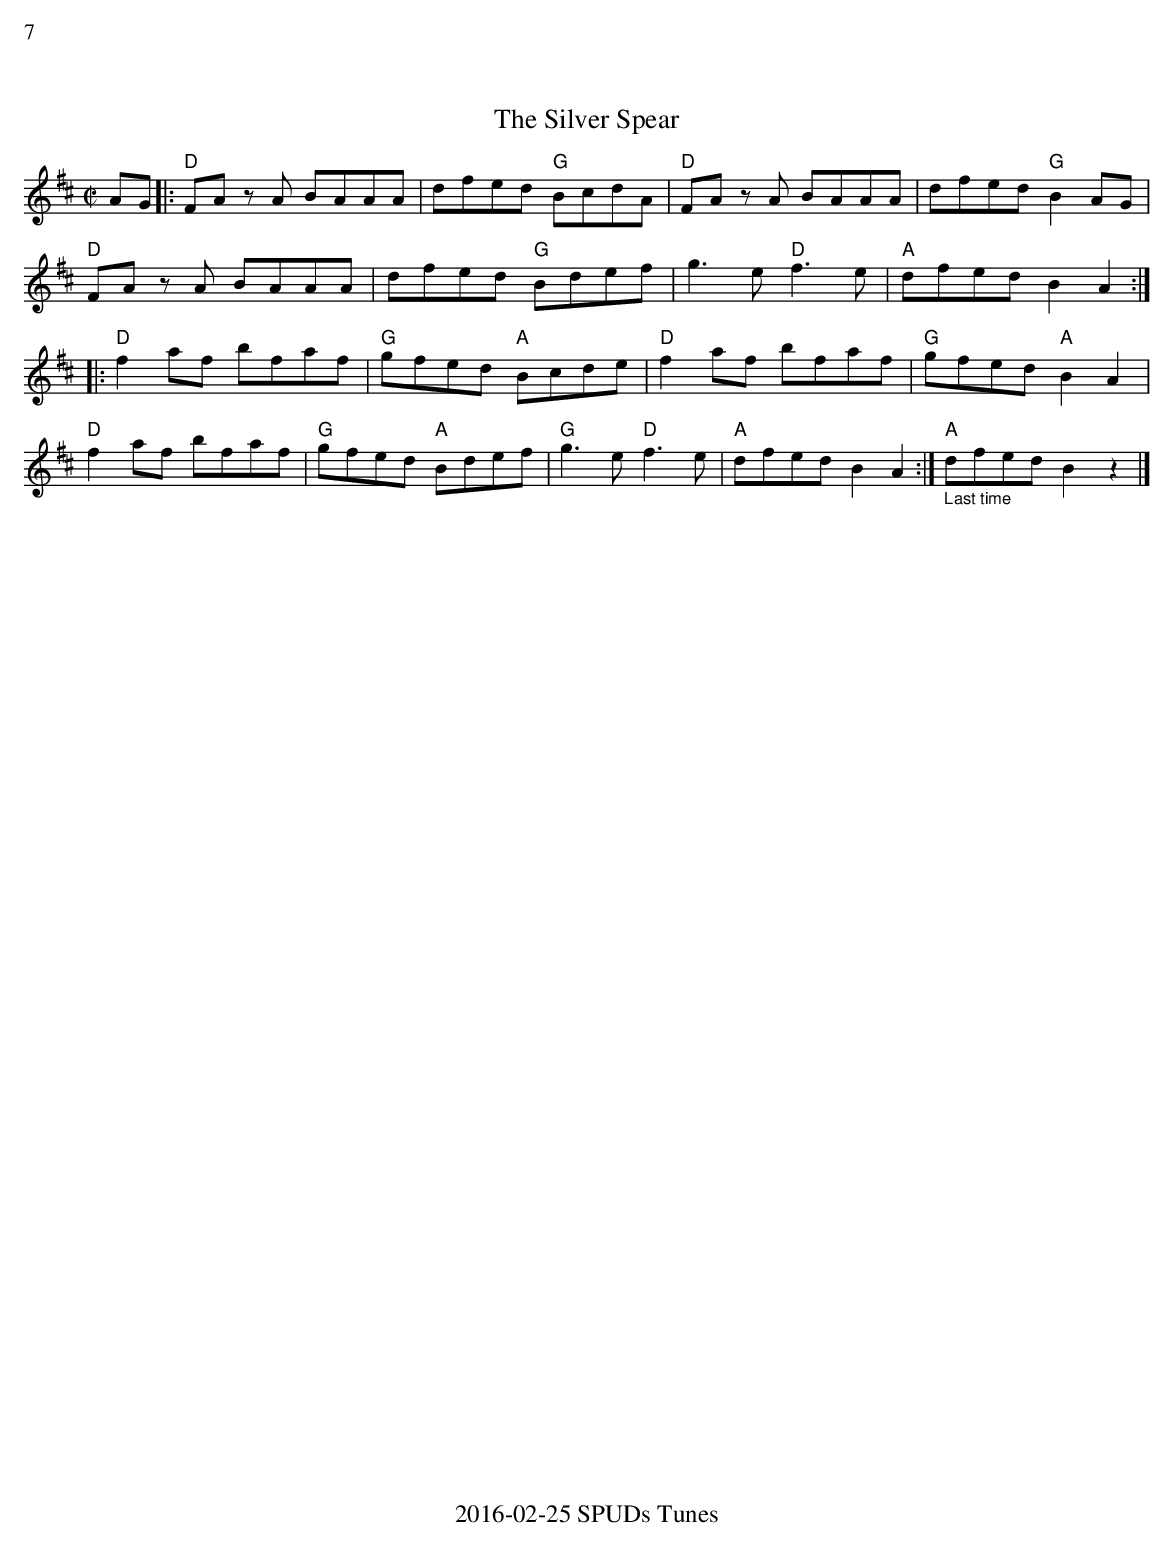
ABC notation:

X:1
%%text 7
T:The Silver Spear
M:C|
L:1/8
K:D
AG|:"D"FAz A BAAA|dfed "G"BcdA|"D"FAz A BAAA|dfed"G"B2AG|!
"D"FAz A BAAA|dfed "G"Bdef|g3e"D"f3e|"A"dfedB2A2:|!
|:"D"f2af bfaf|"G"gfed "A"Bcde|"D"f2af bfaf|"G"gfed"A"B2A2|!
"D"f2af bfaf|"G"gfed "A"Bdef|"G"g3e"D"f3e|"A"dfedB2A2:|"A" "_ Last time"dfedB2z2|]
